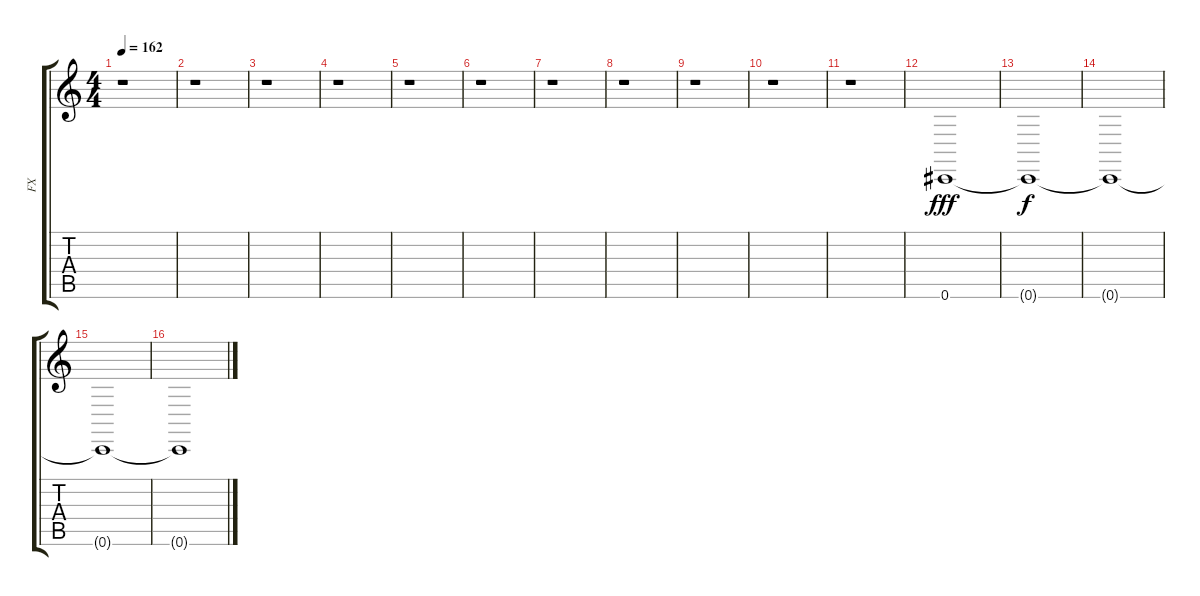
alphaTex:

\track ("FX" "FX") {instrument fx4atmosphere}
\staff {score tabs}
\tuning (Eb4 Bb3 Gb3 Db3 Ab2 Db2) {hide}
\ts (4 4)
\tempo 162
\clef g2
\ks c
r.1{dy f} |
r.1 |
r.1 |
r.1 |
r.1 |
r.1 |
r.1 |
r.1 |
r.1 |
r.1 |
r.1 |
0.6.1{dy fff} |
0.6{t}.1{dy f} |
0.6{t}.1 |
0.6{t}.1 |
0.6{t}.1
